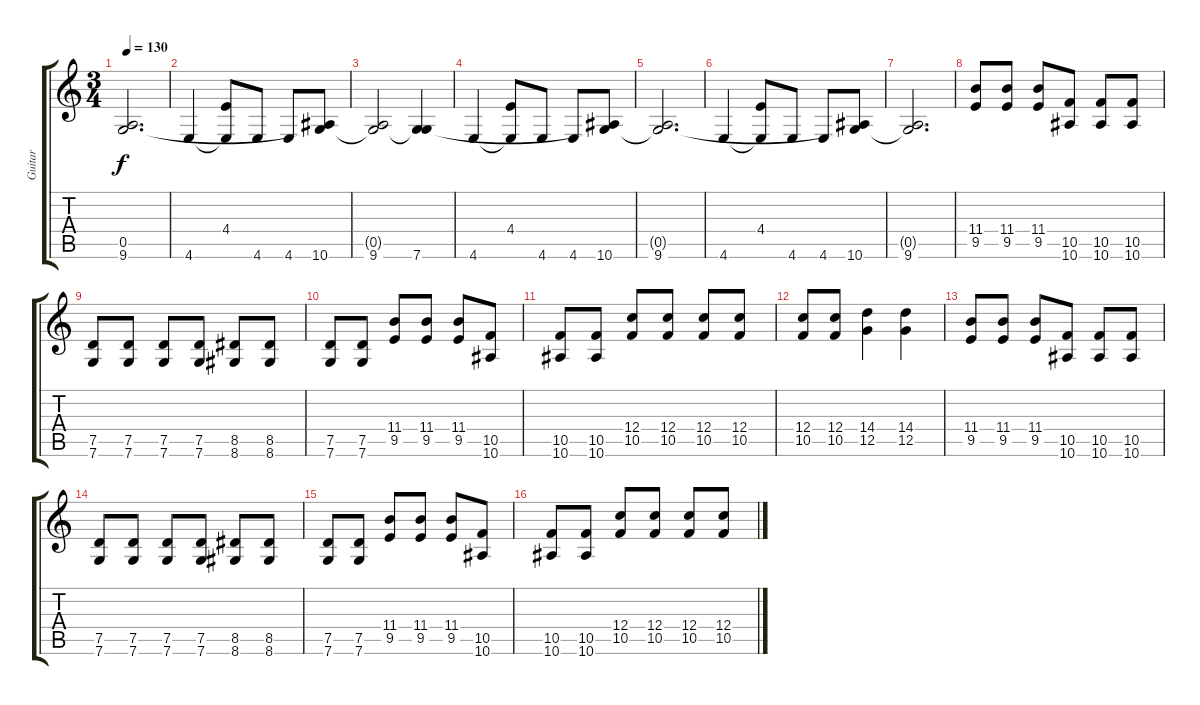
\track ("Guitar" "Guitar") {instrument distortionguitar}
\staff {score tabs}
\tuning (D4 A3 F3 C3 G2 C2) {hide}
\ts (3 4)
\tempo 130
\clef g2
\ks c
(0.5{t} 9.6).2{d dy f} |
4.6.4 (4.4 4.6{t}).8 4.6.8 4.6.8 (0.5{t} 10.6).8 |
(0.5{t} 9.6).2 (0.5{t} 7.6).4 |
4.6.4 (4.4 4.6{t}).8 4.6.8 4.6.8 (0.5{t} 10.6).8 |
(0.5{t} 9.6).2{d} |
4.6.4 (4.4 4.6{t}).8 4.6.8 4.6.8 (0.5{t} 10.6).8 |
(0.5{t} 9.6).2{d} |
(11.4 9.5).8 (11.4 9.5).8 (11.4 9.5).8 (10.5 10.6).8 (10.5 10.6).8 (10.5 10.6).8 |
(7.5 7.6).8 (7.5 7.6).8 (7.5 7.6).8 (7.5 7.6).8 (8.5 8.6).8 (8.5 8.6).8 |
(7.5 7.6).8 (7.5 7.6).8 (11.4 9.5).8 (11.4 9.5).8 (11.4 9.5).8 (10.5 10.6).8 |
(10.5 10.6).8 (10.5 10.6).8 (12.4 10.5).8 (12.4 10.5).8 (12.4 10.5).8 (12.4 10.5).8 |
(12.4 10.5).8 (12.4 10.5).8 (14.4 12.5).4 (14.4 12.5).4 |
(11.4 9.5).8 (11.4 9.5).8 (11.4 9.5).8 (10.5 10.6).8 (10.5 10.6).8 (10.5 10.6).8 |
(7.5 7.6).8 (7.5 7.6).8 (7.5 7.6).8 (7.5 7.6).8 (8.5 8.6).8 (8.5 8.6).8 |
(7.5 7.6).8 (7.5 7.6).8 (11.4 9.5).8 (11.4 9.5).8 (11.4 9.5).8 (10.5 10.6).8 |
(10.5 10.6).8 (10.5 10.6).8 (12.4 10.5).8 (12.4 10.5).8 (12.4 10.5).8 (12.4 10.5).8
